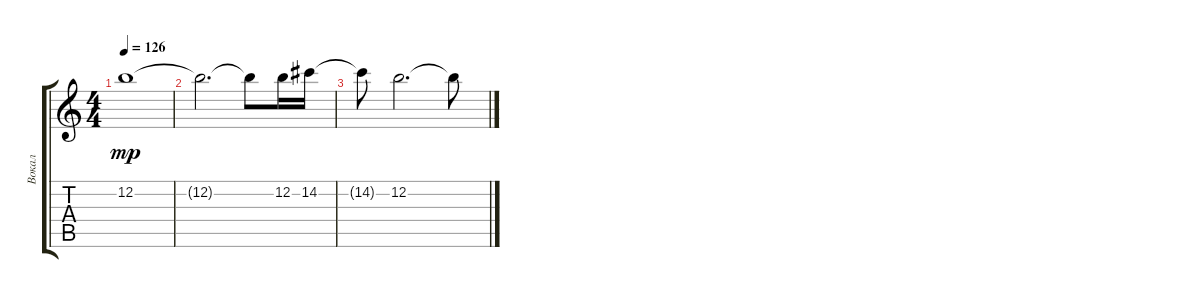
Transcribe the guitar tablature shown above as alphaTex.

\track ("Вокал" "Вокал") {instrument overdrivenguitar}
\staff {score tabs}
\tuning (E4 B3 G3 D3 A2 E2) {hide}
\ts (4 4)
\tempo 126
\clef g2
\ks c
12.2.1{dy mp} |
12.2{t}.2{d} 12.2{t}.8 12.2.16 14.2.16 |
14.2{t}.8 12.2.2{d} 12.2{t}.8
